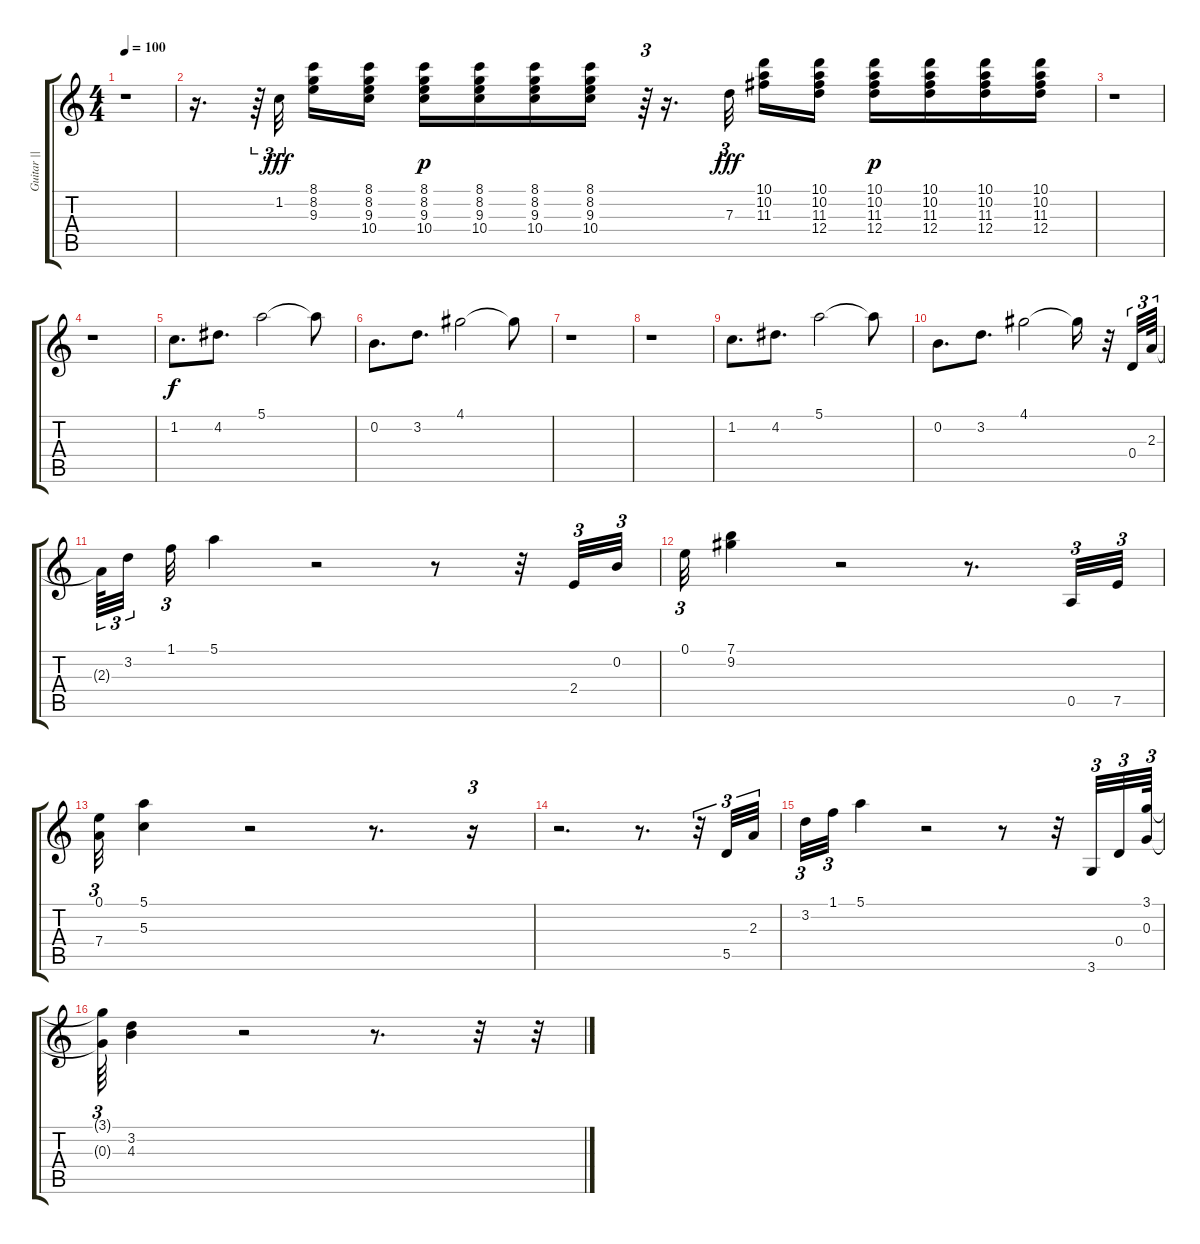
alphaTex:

\track ("Guitar || " "Guitar || ") {instrument acousticguitarsteel}
\staff {score tabs}
\tuning (E4 B3 G3 D3 A2 E2) {hide}
\ts (4 4)
\tempo 100
\clef g2
\ks c
r.1{dy p} |
r.16{d} r.64{tu (3 2)} 1.2.32{tu (3 2) dy fff balance 8 beam splitsecondary} (8.1 8.2 9.3).16 (8.1 8.2 9.3 10.4).16{balance 4} (8.1 8.2 9.3 10.4).16{dy p} (8.1 8.2 9.3 10.4).16 (8.1 8.2 9.3 10.4).16 (8.1 8.2 9.3 10.4).16 r.64{tu (3 2)} r.16{d} 7.3.32{tu (3 2) dy fff balance 8 beam splitsecondary} (10.1 10.2 11.3).16 (10.1 10.2 11.3 12.4).16{balance 4} (10.1 10.2 11.3 12.4).16{dy p} (10.1 10.2 11.3 12.4).16 (10.1 10.2 11.3 12.4).16 (10.1 10.2 11.3 12.4).16 |
r.1 |
r.1 |
1.2.8{d dy f} 4.2.8{d} 5.1.2 5.1{t}.8 |
0.2.8{d} 3.2.8{d} 4.1.2 4.1{t}.8 |
r.1 |
r.1 |
1.2.8{d} 4.2.8{d} 5.1.2 5.1{t}.8 |
0.2.8{d} 3.2.8{d} 4.1.2 4.1{t}.16 r.32 0.4.32{tu (3 2)} 2.3.64{tu (3 2)} |
2.3{t}.64{tu (3 2)} 3.2.32{tu (3 2) beam splitsecondary} 1.1.32{tu (3 2)} 5.1.4 r.2 r.8 r.32 2.4.32{tu (3 2)} 0.2.32{tu (3 2)} |
0.1.32{tu (3 2)} (7.1 9.2).4 r.2 r.8{d} 0.5.32{tu (3 2)} 7.5.32{tu (3 2)} |
(0.1 7.4).32{tu (3 2)} (5.1 5.3).4 r.2 r.8{d} r.16{tu (3 2)} |
r.2{d} r.8{d} r.32{tu (3 2)} 5.5.32{tu (3 2)} 2.3.32{tu (3 2)} |
3.2.32{tu (3 2)} 1.1.32{tu (3 2)} 5.1.4 r.2 r.8 r.32 3.6.32{tu (3 2)} 0.4.32{tu (3 2)} (3.1 0.3).64{tu (3 2)} |
(3.1{t} 0.3{t}).64{tu (3 2)} (3.2 4.3).4 r.2 r.8{d} r.32 r.32{tu (3 2)}
